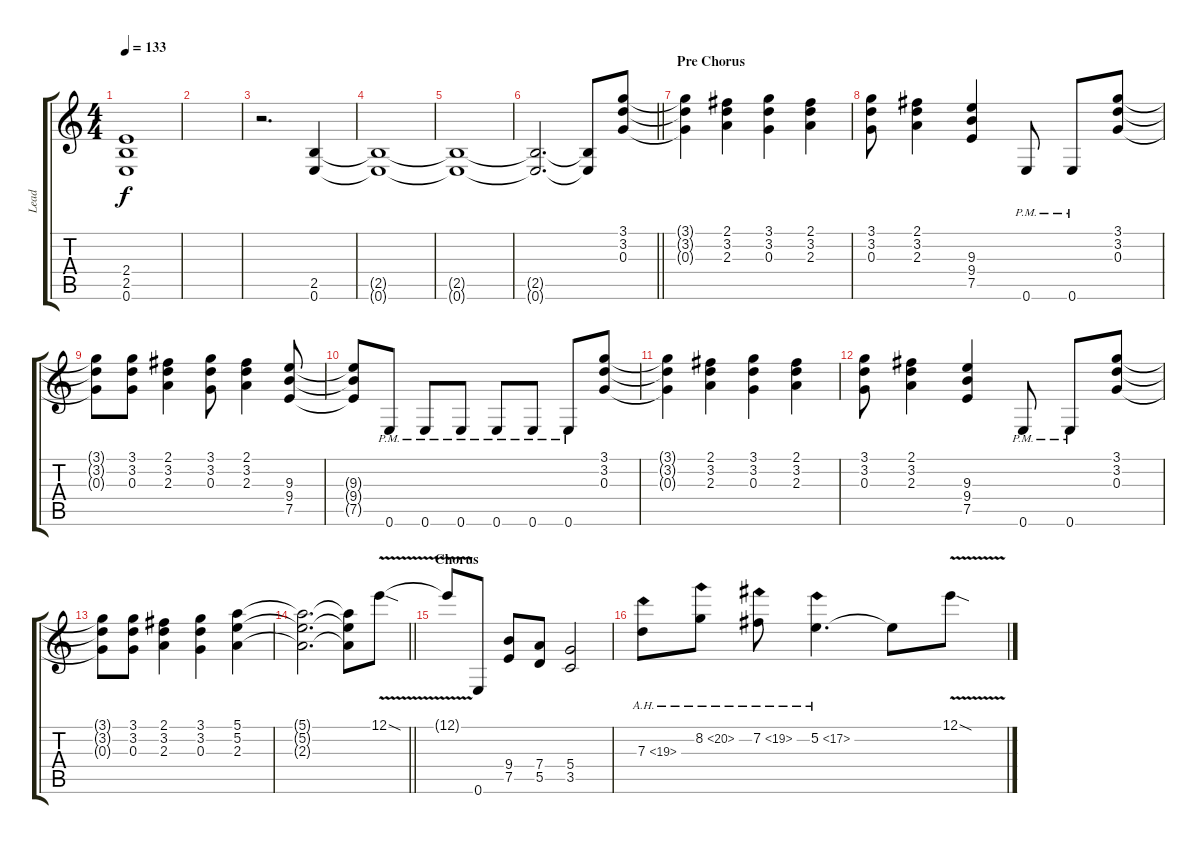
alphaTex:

\track ("Lead" "Lead") {instrument overdrivenguitar}
\staff {score tabs}
\tuning (E4 B3 G3 D3 A2 E2) {hide}
\ts (4 4)
\tempo 133
\clef g2
\ks c
(2.4{t} 2.5{t} 0.6{t}).1{dy f} |
|
r.2{d volume 13} (2.5 0.6).4{volume 10} |
(2.5{t} 0.6{t}).1 |
(2.5{t} 0.6{t}).1 |
\barLineRight lightlight
(2.5{t} 0.6{t}).2{d} (2.5{t} 0.6{t}).8 (3.1 3.2 0.3).8{volume 13} |
\section ("" "Pre Chorus")
(3.1{t} 3.2{t} 0.3{t}).4 (2.1 3.2 2.3).4 (3.1 3.2 0.3).4 (2.1 3.2 2.3).4 |
(3.1 3.2 0.3).8 (2.1 3.2 2.3).4 (9.3 9.4 7.5).4 0.6{pm}.8 0.6{pm}.8 (3.1 3.2 0.3).8 |
(3.1{t} 3.2{t} 0.3{t}).8 (3.1 3.2 0.3).8 (2.1 3.2 2.3).4 (3.1 3.2 0.3).8 (2.1 3.2 2.3).4 (9.3 9.4 7.5).8 |
(9.3{t} 9.4{t} 7.5{t}).8 0.6{pm}.8 0.6{pm}.8 0.6{pm}.8 0.6{pm}.8 0.6{pm}.8 0.6{pm}.8 (3.1 3.2 0.3).8 |
(3.1{t} 3.2{t} 0.3{t}).4 (2.1 3.2 2.3).4 (3.1 3.2 0.3).4 (2.1 3.2 2.3).4 |
(3.1 3.2 0.3).8 (2.1 3.2 2.3).4 (9.3 9.4 7.5).4 0.6{pm}.8 0.6{pm}.8 (3.1 3.2 0.3).8 |
(3.1{t} 3.2{t} 0.3{t}).8 (3.1 3.2 0.3).8 (2.1 3.2 2.3).4 (3.1 3.2 0.3).4 (5.1 5.2 2.3).4 |
\barLineRight lightlight
(5.1{t} 5.2{t} 2.3{t}).2{d} (5.1{t} 5.2{t} 2.3{t}).8 12.1{v sod}.8 |
\section ("" "Chorus")
12.1{t}.8 0.6.8 (9.4 7.5).8 (7.4 5.5).8 (5.4 3.5).2 |
7.3{ah 12}.8 8.2{ah 12}.8 7.2{ah 12}.8 5.2{ah 12}.4{d} 5.2{t}.8 12.1{v sod}.8
